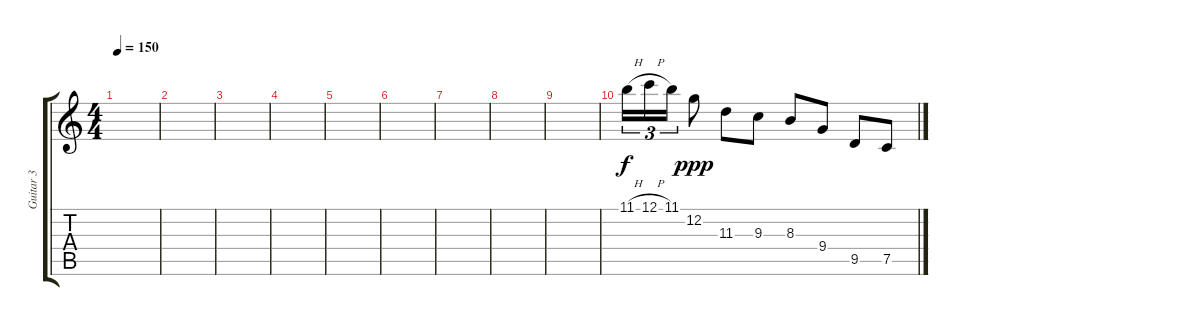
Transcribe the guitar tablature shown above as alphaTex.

\track ("Guitar 3" "Guitar 3") {instrument distortionguitar}
\staff {score tabs}
\tuning (C4 G3 Eb3 Bb2 F2 C2) {hide}
\ts (4 4)
\tempo 150
\clef g2
\ks c
|
|
|
|
|
|
|
|
|
11.1{h}.16{tu (3 2)} 12.1{h}.16{tu (3 2) dy f} 11.1.16{tu (3 2)} 12.2.8{dy ppp} 11.3.8 9.3.8 8.3.8 9.4.8 9.5.8 7.5.8
